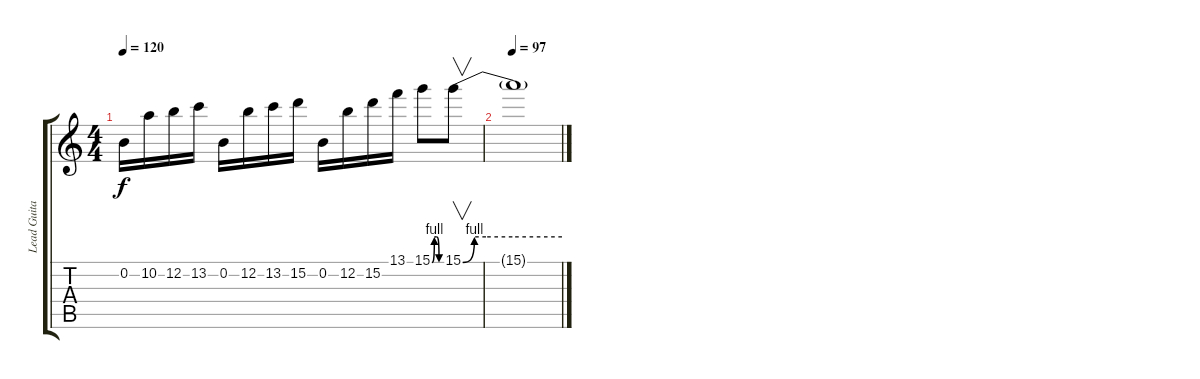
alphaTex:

\track ("Lead Guitar" "Lead Guita") {instrument distortionguitar}
\staff {score tabs}
\tuning (E4 B3 G3 D3 A2 E2) {hide}
\ts (4 4)
\tempo 120
\clef g2
\ks c
0.2.16{dy f} 10.2.16 12.2.16 13.2.16 0.2.16 12.2.16 13.2.16 15.2.16 0.2.16 12.2.16 15.2.16 13.1.16 15.1{be (custom 0 0 15 4 30 4 45 0 60 0)}.8 15.1{be (custom 0 0 7 4 14 4 30 4 60 4)}.8{v} |
\tempo 97
15.1{t}.1
